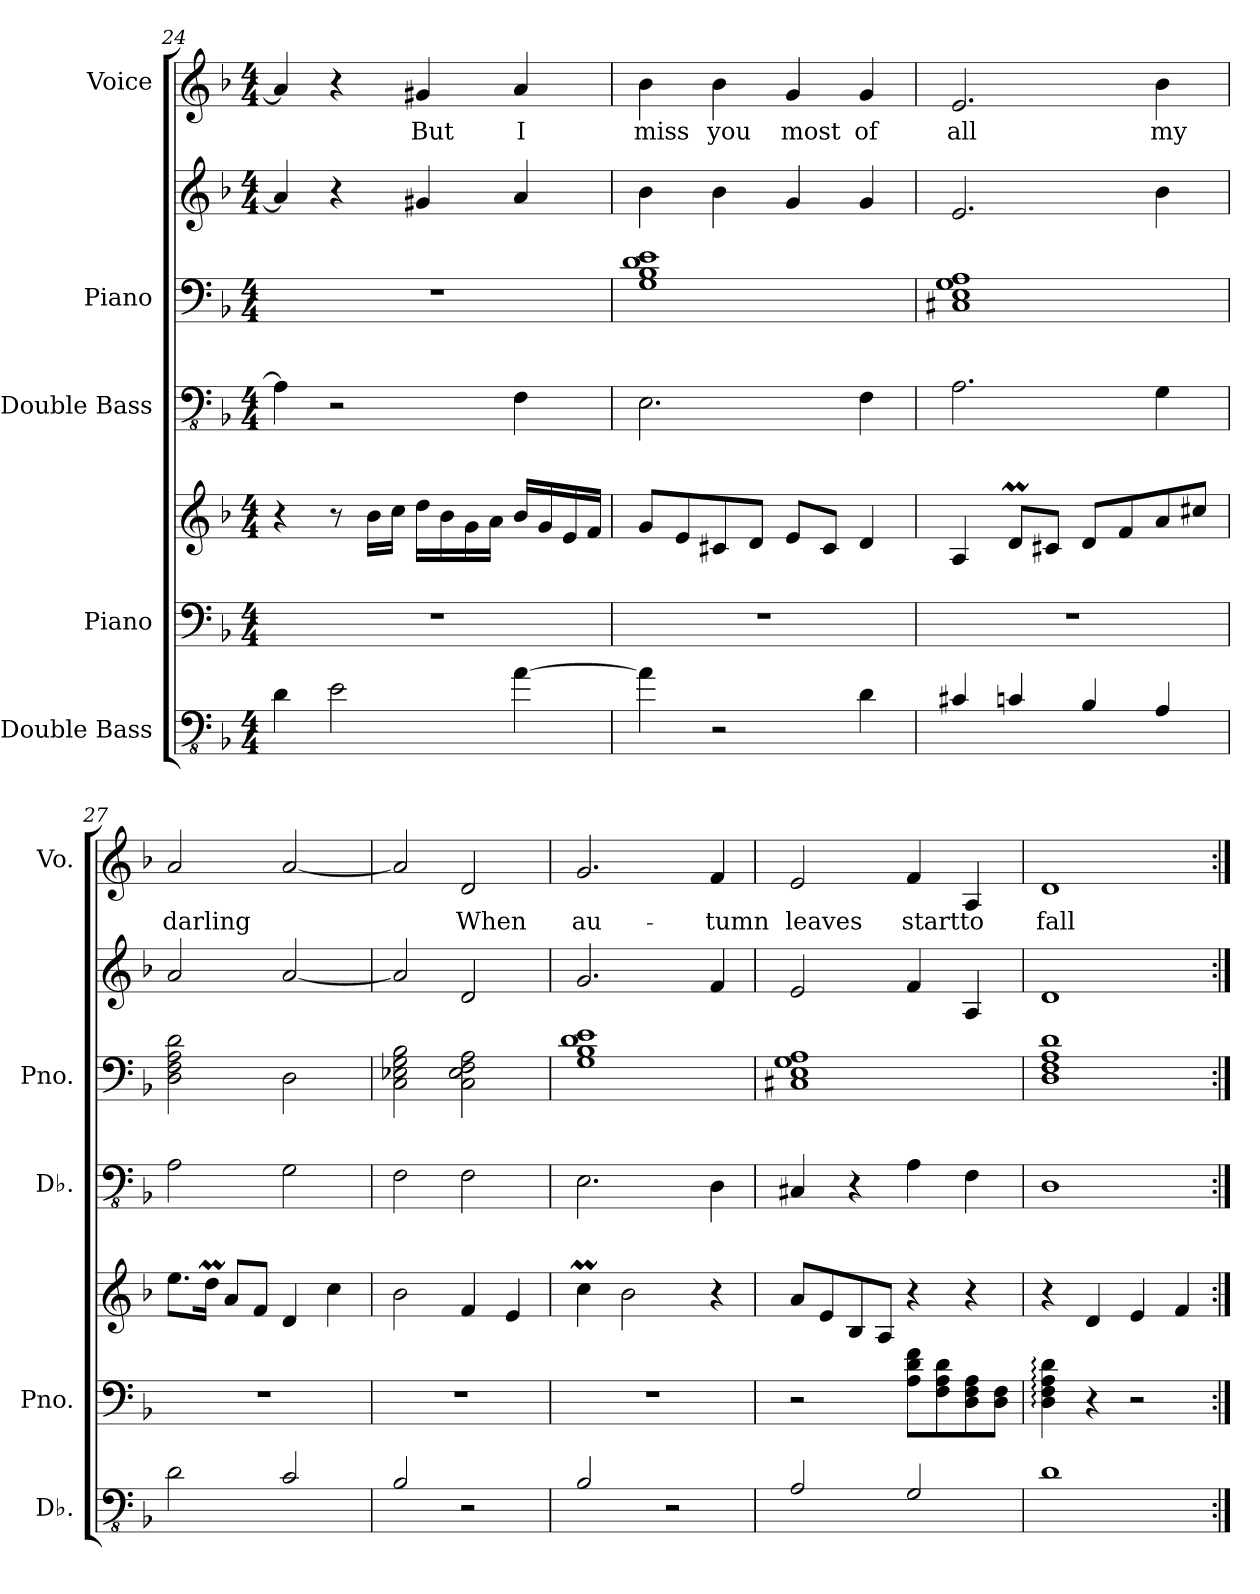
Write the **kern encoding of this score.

**kern	**kern	**kern	**kern	**kern	**kern	**kern	**text
*part5	*part4	*part4	*part3	*part2	*part2	*part1	*part1
*staff7	*staff6	*staff5	*staff4	*staff3	*staff2	*staff1	*staff1
*I"Double Bass	*I"Piano	*	*I"Double Bass	*I"Piano	*	*I"Voice	*
*I'Db.	*I'Pno.	*	*I'Db.	*I'Pno.	*	*I'Vo.	*
*clefFv4	*clefF4	*clefG2	*clefFv4	*clefF4	*clefG2	*clefG2	*
*ITrd7c12	*	*	*	*	*	*	*
*k[b-]	*k[b-]	*k[b-]	*k[b-]	*k[b-]	*k[b-]	*k[b-]	*
*M4/4	*M4/4	*M4/4	*M4/4	*M4/4	*M4/4	*M4/4	*
=24	=24	=24	=24	=24	=24	=24	=24
4DD\	1r	4r	4AA\]	1r	4a/]	4a/]	.
2EE\	.	8r	2r	.	4r	4r	.
.	.	16b-\LL	.	.	.	.	.
.	.	16cc\JJ	.	.	.	.	.
.	.	16dd\LL	.	.	4g#X/	4g#X/	But
.	.	16b-\	.	.	.	.	.
.	.	16g\	.	.	.	.	.
.	.	16a\JJ	.	.	.	.	.
[4AA\	.	16b-/LL	4FF\	.	4a/	4a/	I
.	.	16g/	.	.	.	.	.
.	.	16e/	.	.	.	.	.
.	.	16f/JJ	.	.	.	.	.
=25	=25	=25	=25	=25	=25	=25	=25
4AA\]	1r	8g/L	2.EE\	1G 1B- 1d 1e	4b-\	4b-\	miss
.	.	8e/	.	.	.	.	.
2r	.	8c#X/	.	.	4b-\	4b-\	you
.	.	8d/J	.	.	.	.	.
.	.	8e/L	.	.	4g/	4g/	most
.	.	8c#/J	.	.	.	.	.
4DD\	.	4d/	4FF\	.	4g/	4g/	of
!!LO:LB:g=z
=26	=26	=26	=26	=26	=26	=26	=26
4CC#X/	1r	4A/	2.AA\	1C#X 1E 1G 1A	2.e/	2.e/	all
4CCn/	.	8dM/L	.	.	.	.	.
.	.	8c#X/J	.	.	.	.	.
4BBB-/	.	8d/L	.	.	.	.	.
.	.	8f/	.	.	.	.	.
4AAA/	.	8a/	4GG\	.	4b-\	4b-\	my
.	.	8cc#X/J	.	.	.	.	.
=27	=27	=27	=27	=27	=27	=27	=27
2DD\	1r	8.ee\L	2AA\	2D\ 2F\ 2A\ 2d\	2a/	2a/	darling
.	.	16ddM\Jk	.	.	.	.	.
.	.	8a/L	.	.	.	.	.
.	.	8f/J	.	.	.	.	.
2CC/	.	4d/	2GG\	2D\	[2a/	[2a/	.
.	.	4cc\	.	.	.	.	.
=28	=28	=28	=28	=28	=28	=28	=28
2BBB-/	1r	2b-\	2FF\	2C\ 2E-X\ 2G\ 2B-\	2a/]	2a/]	.
2r	.	4f/	2FF\	2C\ 2E-\ 2F\ 2A\	2d/	2d/	When
.	.	4e/	.	.	.	.	.
=29	=29	=29	=29	=29	=29	=29	=29
2BBB-/	1r	4ccM\	2.EE\	1G 1B- 1d 1e	2.g/	2.g/	au-
.	.	2b-\	.	.	.	.	.
2r	.	.	.	.	.	.	.
.	.	4r	4DD\	.	4f/	4f/	-tumn
=30	=30	=30	=30	=30	=30	=30	=30
2AAA/	2r	8a/L	4CC#X/	1C#X 1E 1G 1A	2e/	2e/	leaves
.	.	8e/	.	.	.	.	.
.	.	8B-/	4r	.	.	.	.
.	.	8A/J	.	.	.	.	.
2GGG/	8A\ 8d\ 8f\L	4r	4AA\	.	4f/	4f/	start
.	8F\ 8A\ 8d\	.	.	.	.	.	.
.	8D\ 8F\ 8A\	4r	4FF\	.	4A/	4A/	to
.	8D\ 8F\J	.	.	.	.	.	.
!!LO:PB:g=z
=31	=31	=31	=31	=31	=31	=31	=31
1DD	4D\: 4F\: 4A\: 4d\:	4r	1DD	1D 1F 1A 1d	1d	1d	fall
.	4r	4d/	.	.	.	.	.
.	2r	4e/	.	.	.	.	.
.	.	4f/	.	.	.	.	.
=:|!	=:|!	=:|!	=:|!	=:|!	=:|!	=:|!	=:|!
*-	*-	*-	*-	*-	*-	*-	*-
